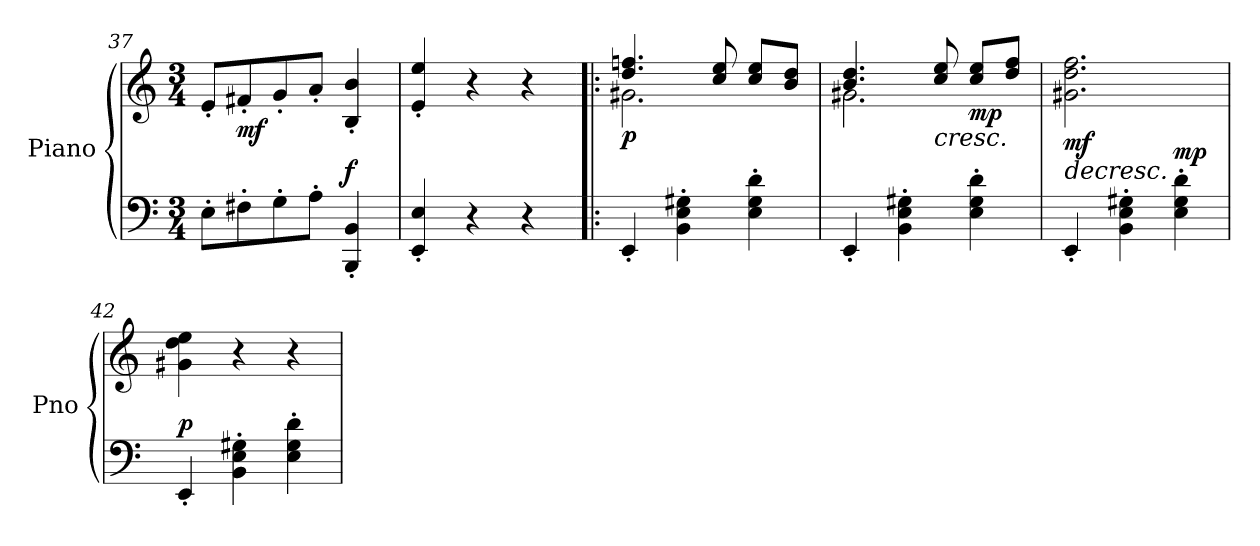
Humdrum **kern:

**kern	**kern	**dynam
*part1	*part1	*part1
*staff2	*staff1	*staff1/2
*I"Piano	*	*
*I'Pno	*	*
*clefF4	*clefG2	*
*k[]	*k[]	*
*M3/4	*M3/4	*
=37	=37	=37
8E'\L	8e'/L	.
!	!	!LO:DY:b
8F#X'\	8f#X'/	mf
8G'\	8g'/	.
8A'\J	8a'/J	.
!	!	!LO:DY:a=2
4BBB/' 4BB/'	4B/' 4b/'	f
=38	=38	=38
4EE/' 4E/'	4e/' 4ee/'	.
4r	4r	.
4r	4r	.
!!LO:PB:g=z
=39!|:	=39!|:	=39!|:
*	*^	*
!	!	!	!LO:DY:b
4EE'/	4.dd/ 4.ffn/	2.g#X\	p
4BB\' 4E\' 4G#X\'	.	.	.
.	8cc/ 8ee/	.	.
4E\' 4G#\' 4d\'	8cc/ 8ee/L	.	.
.	8b/ 8dd/J	.	.
=40	=40	=40	=40
4EE'/	4.b/ 4.dd/	2.g#X\	.
4BB\' 4E\' 4G#X\'	.	.	.
!	!	!	!LO:HP:b
.	8cc/ 8ee/	.	<
!	!	!	!LO:DY:b
4E\' 4G#\' 4d\'	8cc/ 8ee/L	.	mp
.	8dd/ 8ff/J	.	[
*	*v	*v	*
=41	=41	=41
!	!	!LO:HP:b
!	!	!LO:DY:n=1:b
4EE'/	2.g#X\ 2.dd\ 2.ff\	> mf
4BB\' 4E\' 4G#X\'	.	.
!	!	!LO:DY:n=2:a=2
4E\' 4G#\' 4d\'	.	mp
.	.	]
=42	=42	=42
!	!	!LO:DY:a=2
4EE'/	4g#X\ 4dd\ 4ee\	p
4BB\' 4E\' 4G#X\'	4r	.
4E\' 4G#\' 4d\'	4r	.
=	=	=
*-	*-	*-
